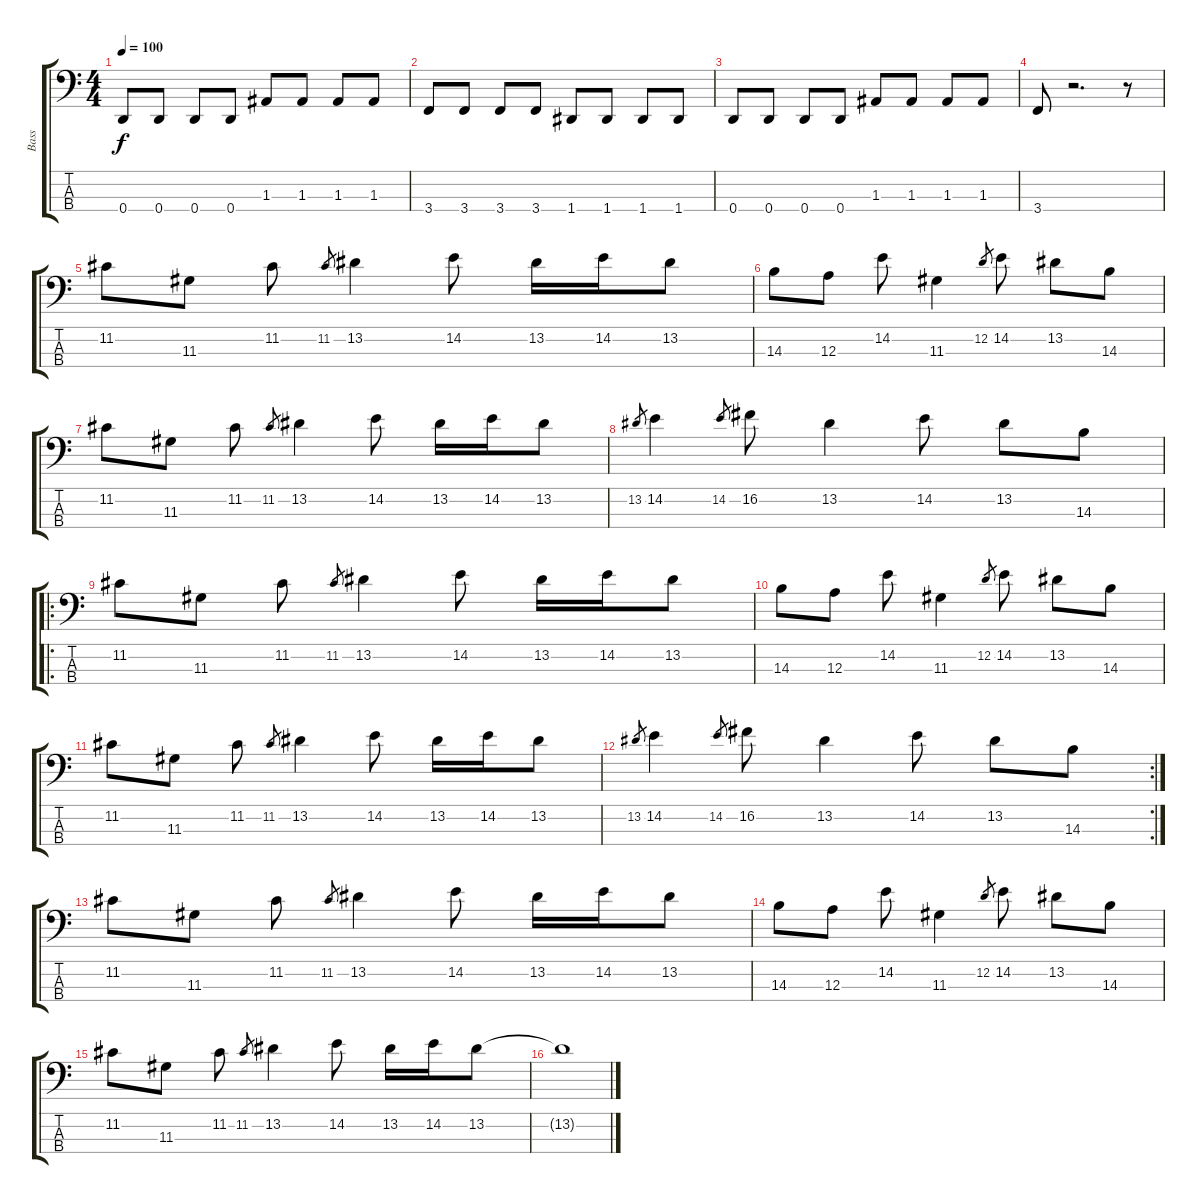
\track ("Bass" "Bass") {instrument electricbassfinger}
\staff {score tabs}
\tuning (G2 D2 A1 D1) {hide}
\ts (4 4)
\tempo 100
\clef f4
\ks c
0.4.8{dy f} 0.4.8 0.4.8 0.4.8 1.3.8 1.3.8 1.3.8 1.3.8 |
3.4.8 3.4.8 3.4.8 3.4.8 1.4.8 1.4.8 1.4.8 1.4.8 |
0.4.8 0.4.8 0.4.8 0.4.8 1.3.8 1.3.8 1.3.8 1.3.8 |
3.4.8 r.2{d} r.8 |
11.2.8 11.3.8 11.2.8 11.2.8{gr} 13.2.4 14.2.8 13.2.16 14.2.16 13.2.8 |
14.3.8 12.3.8 14.2.8 11.3.4 12.2.8{gr} 14.2.8 13.2.8 14.3.8 |
11.2.8 11.3.8 11.2.8 11.2.8{gr} 13.2.4 14.2.8 13.2.16 14.2.16 13.2.8 |
13.2.8{gr} 14.2.4 14.2.8{gr} 16.2.8 13.2.4 14.2.8 13.2.8 14.3.8 |
\ro
11.2.8 11.3.8 11.2.8 11.2.8{gr} 13.2.4 14.2.8 13.2.16 14.2.16 13.2.8 |
14.3.8 12.3.8 14.2.8 11.3.4 12.2.8{gr} 14.2.8 13.2.8 14.3.8 |
11.2.8 11.3.8 11.2.8 11.2.8{gr} 13.2.4 14.2.8 13.2.16 14.2.16 13.2.8 |
\rc 2
13.2.8{gr} 14.2.4 14.2.8{gr} 16.2.8 13.2.4 14.2.8 13.2.8 14.3.8 |
11.2.8 11.3.8 11.2.8 11.2.8{gr} 13.2.4 14.2.8 13.2.16 14.2.16 13.2.8 |
14.3.8 12.3.8 14.2.8 11.3.4 12.2.8{gr} 14.2.8 13.2.8 14.3.8 |
11.2.8 11.3.8 11.2.8 11.2.8{gr} 13.2.4 14.2.8 13.2.16 14.2.16 13.2.8 |
13.2{t}.1
